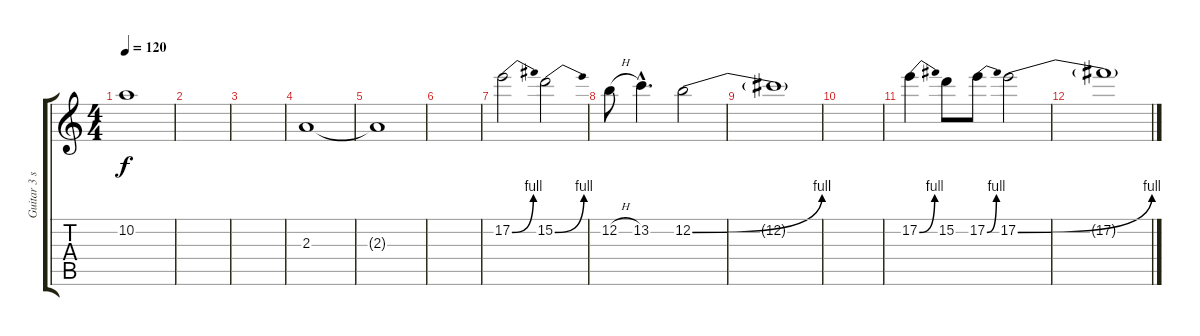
\track ("Guitar 3 soutien" "Guitar 3 s") {instrument electricguitarclean}
\staff {score tabs}
\tuning (E4 B3 G3 D3 A2 E2) {hide}
\ts (4 4)
\tempo 120
\clef g2
\ks c
10.2.1{dy f} |
|
|
2.3.1 |
2.3{t}.1 |
|
17.2{be (bend 0 0 60 4)}.2 15.2{be (bend 0 0 60 4)}.2 |
12.2{h}.8 13.2{hac}.4{d} 12.2{be (bend 0 0 60 4)}.2 |
12.2{t}.1 |
|
17.2{be (bend 0 0 60 4)}.4 15.2.8 17.2{be (bend 0 0 60 4)}.8 17.2{be (bend 0 0 60 4)}.2 |
17.2{t}.1
